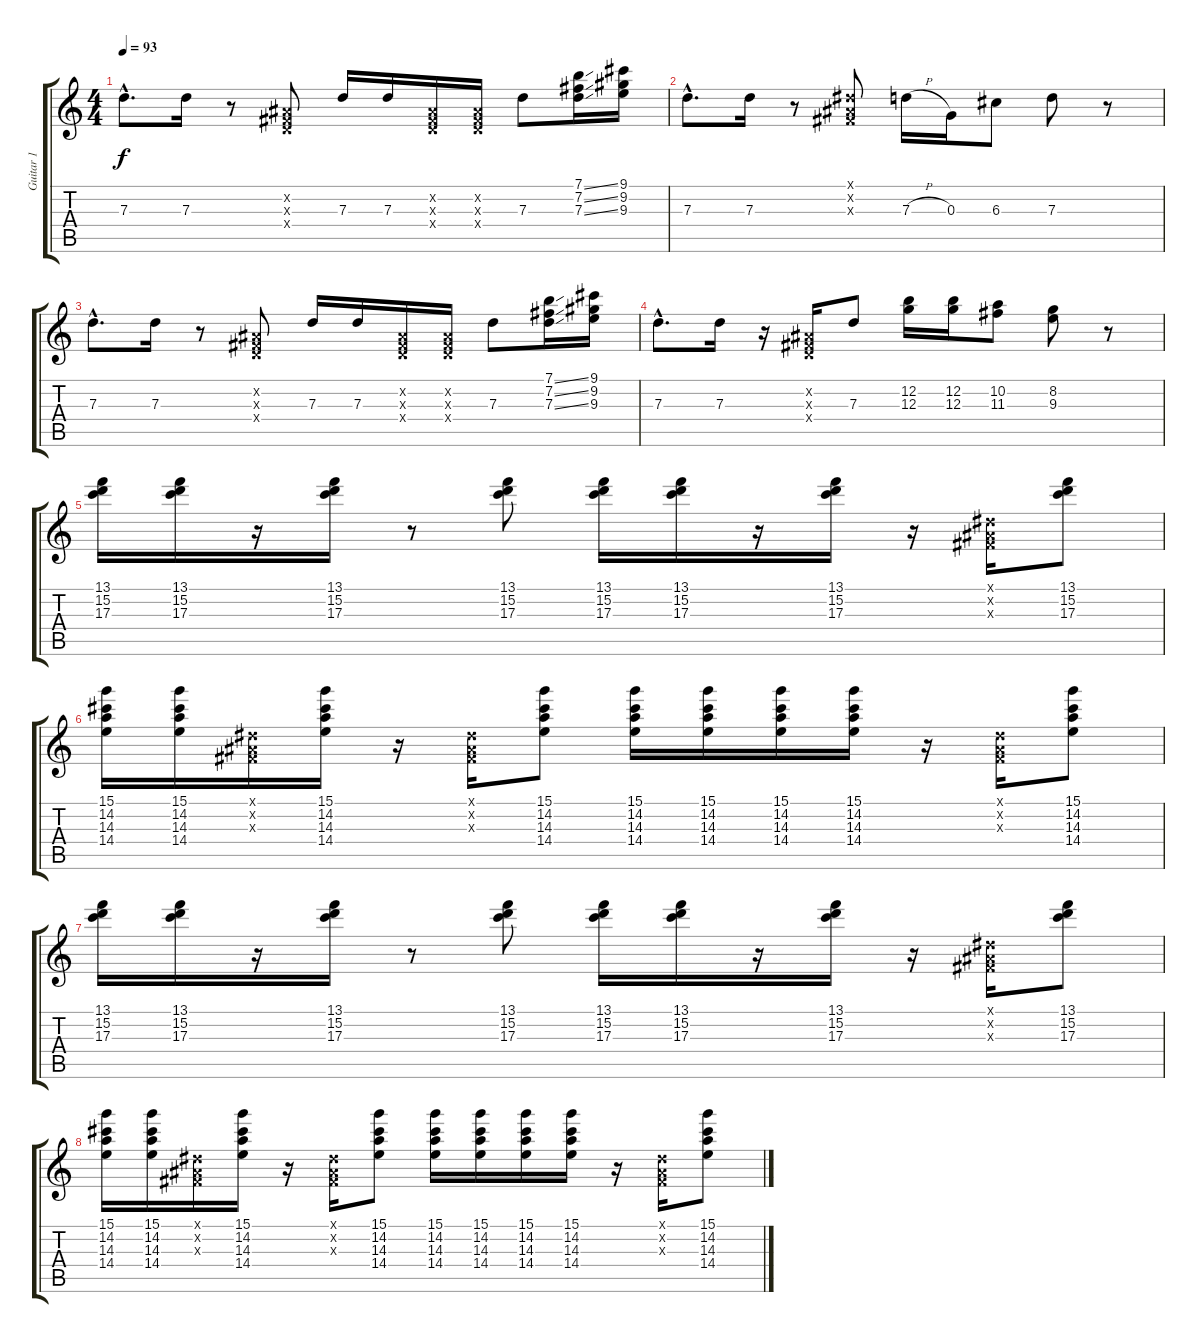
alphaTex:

\track ("Guitar 1" "Guitar 1") {instrument overdrivenguitar}
\staff {score tabs}
\tuning (E4 B3 G3 D3 A2 E2) {hide}
\ts (4 4)
\tempo 93
\clef g2
\ks c
7.3{hac}.8{d dy f} 7.3.16 r.8 (-1.2{x} -1.3{x} 0.4{x}).8 7.3.16 7.3.16 (-1.2{x} -1.3{x} 0.4{x}).16 (-1.2{x} -1.3{x} 0.4{x}).16 7.3.8 (7.1{ss} 7.2{ss} 7.3{ss}).16 (9.1 9.2 9.3).16 |
7.3{hac}.8{d} 7.3.16 r.8 (-1.1{x} -1.2{x} -1.3{x}).8 7.3{h}.16 0.3.16 6.3.8 7.3.8 r.8 |
7.3{hac}.8{d} 7.3.16 r.8 (-1.2{x} -1.3{x} 0.4{x}).8 7.3.16 7.3.16 (-1.2{x} -1.3{x} 0.4{x}).16 (-1.2{x} -1.3{x} 0.4{x}).16 7.3.8 (7.1{ss} 7.2{ss} 7.3{ss}).16 (9.1 9.2 9.3).16 |
7.3{hac}.8{d} 7.3.16 r.16 (-1.2{x} -1.3{x} 0.4{x}).16 7.3.8 (12.2 12.3).16 (12.2 12.3).16 (10.2 11.3).8 (8.2 9.3).8 r.8 |
(13.1 15.2 17.3).16 (13.1 15.2 17.3).16 r.16 (13.1 15.2 17.3).16 r.8 (13.1 15.2 17.3).8 (13.1 15.2 17.3).16 (13.1 15.2 17.3).16 r.16 (13.1 15.2 17.3).16 r.16 (-1.1{x} -1.2{x} -1.3{x}).16 (13.1 15.2 17.3).8 |
(15.1 14.2 14.3 14.4).16 (15.1 14.2 14.3 14.4).16 (-1.1{x} -1.2{x} -1.3{x}).16 (15.1 14.2 14.3 14.4).16 r.16 (-1.1{x} -1.2{x} -1.3{x}).16 (15.1 14.2 14.3 14.4).8 (15.1 14.2 14.3 14.4).16 (15.1 14.2 14.3 14.4).16 (15.1 14.2 14.3 14.4).16 (15.1 14.2 14.3 14.4).16 r.16 (-1.1{x} -1.2{x} -1.3{x}).16 (15.1 14.2 14.3 14.4).8 |
(13.1 15.2 17.3).16 (13.1 15.2 17.3).16 r.16 (13.1 15.2 17.3).16 r.8 (13.1 15.2 17.3).8 (13.1 15.2 17.3).16 (13.1 15.2 17.3).16 r.16 (13.1 15.2 17.3).16 r.16 (-1.1{x} -1.2{x} -1.3{x}).16 (13.1 15.2 17.3).8 |
(15.1 14.2 14.3 14.4).16 (15.1 14.2 14.3 14.4).16 (-1.1{x} -1.2{x} -1.3{x}).16 (15.1 14.2 14.3 14.4).16 r.16 (-1.1{x} -1.2{x} -1.3{x}).16 (15.1 14.2 14.3 14.4).8 (15.1 14.2 14.3 14.4).16 (15.1 14.2 14.3 14.4).16 (15.1 14.2 14.3 14.4).16 (15.1 14.2 14.3 14.4).16 r.16 (-1.1{x} -1.2{x} -1.3{x}).16 (15.1 14.2 14.3 14.4).8
